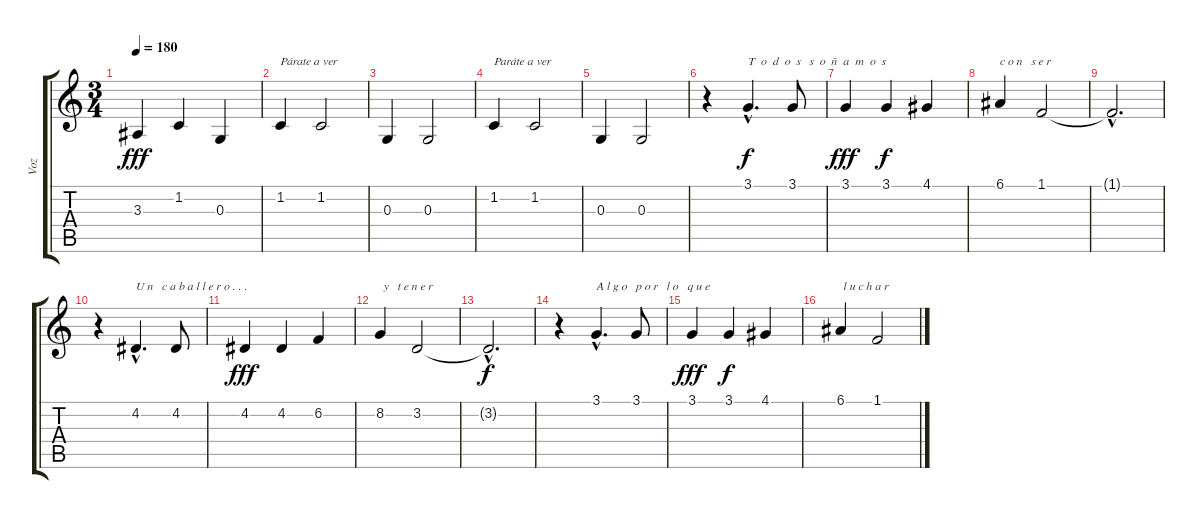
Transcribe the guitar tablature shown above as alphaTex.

\track ("Voz" "Voz") {instrument pad4choir}
\staff {score tabs}
\tuning (E4 B3 G3 D3 A2 E2) {hide}
\ts (3 4)
\tempo 180
\clef g2
\ks c
3.3.4{dy fff} 1.2.4 0.3.4 |
1.2.4{txt "Párate a ver"} 1.2.2 |
0.3.4 0.3.2 |
1.2.4{txt "Paráte a ver"} 1.2.2 |
0.3.4 0.3.2 |
r.4 3.1{hac}.4{d txt "T  o  d  o  s   s  o  ñ  a  m  o  s" dy f} 3.1.8 |
3.1.4{dy fff} 3.1.4{dy f} 4.1.4 |
6.1.4{txt "c o n   s e r"} 1.1.2 |
1.1{hac t}.2{d} |
r.4 4.2{hac}.4{d txt "U n   c a b a l l e r o . . ."} 4.2.8 |
4.2.4{dy fff} 4.2.4 6.2.4 |
8.2.4{txt " y   t e n e r"} 3.2.2 |
3.2{hac t}.2{d dy f} |
r.4 3.1{hac}.4{d txt "A l g o   p o r   l o   q u e"} 3.1.8 |
3.1.4{dy fff} 3.1.4{dy f} 4.1.4 |
6.1.4{txt " l u c h a r"} 1.1.2
